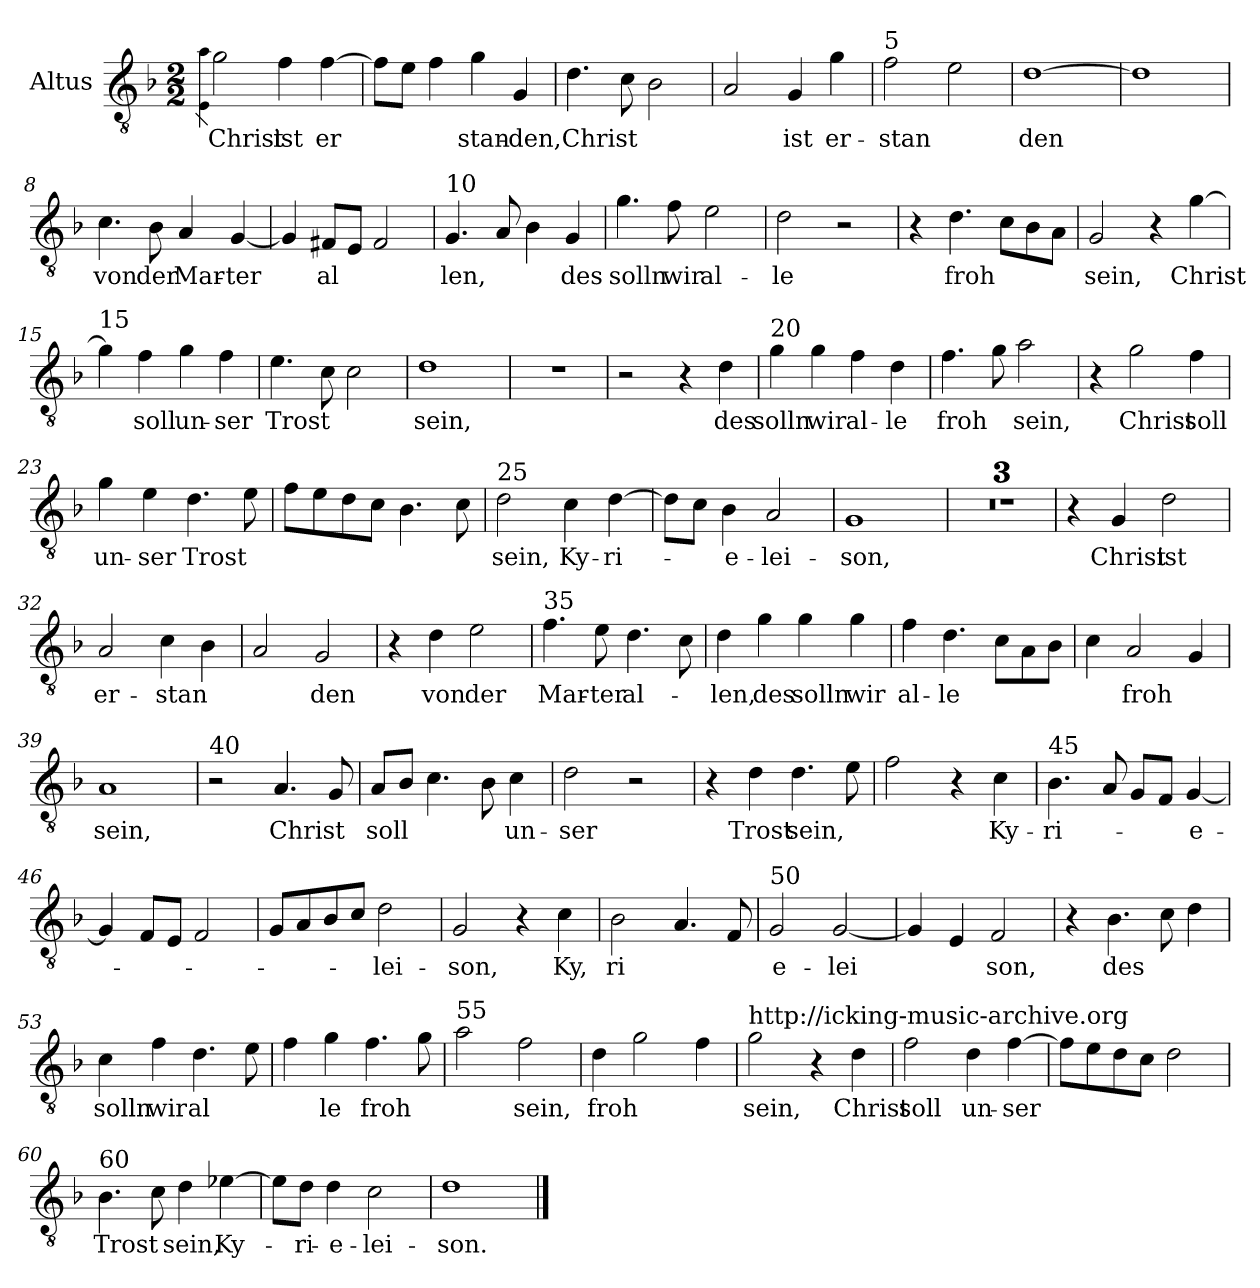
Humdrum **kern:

**kern	**text
*part1	*part1
*staff1	*staff1
*I"Altus	*
*clefGv2	*
*k[b-]	*
*M2/2	*
=1	=1
4qE 4qa	.
!	!LO:LY:b
2g\	Christ
!	!LO:LY:b
4f\	ist
!	!LO:LY:b
[4f\	er-
=2	=2
8f\L]	.
!	!LO:LY:b
8e\J	-
4f\	.
!	!LO:LY:b
4g\	stan-
!	!LO:LY:b
4G/	den,
=3	=3
!	!LO:LY:b
4.d\	Christ
8c\	.
2B-\	.
=4	=4
2A/	.
!	!LO:LY:b
4G/	ist
!	!LO:LY:b
4g\	er-
=5	=5
!LO:TX:a:t=5	!
!	!LO:LY:b
2f\	stan
2e\	.
!!LO:LB:g=z
=6	=6
!	!LO:LY:b
[1d	den
=7	=7
1d]	.
=8	=8
!	!LO:LY:b
4.c\	von
!	!LO:LY:b
8B-\	der
!	!LO:LY:b
4A/	Mar-
!	!LO:LY:b
[4G/	ter
=9	=9
4G/]	.
!	!LO:LY:b
8F#X/L	al
!	!LO:LY:b
8E/J	-
2F#/	.
=10	=10
!LO:TX:a:t=10	!
!	!LO:LY:b
4.G/	len,
8A/	.
4B-\	.
!	!LO:LY:b
4G/	des
=11	=11
!	!LO:LY:b
4.g\	solln
!	!LO:LY:b
8f\	wir
!	!LO:LY:b
2e\	al-
=12	=12
!	!LO:LY:b
2d\	le
2r	.
!!LO:LB:g=z
=13	=13
4r	.
!	!LO:LY:b
4.d\	froh
8c\L	.
8B-\	.
8A\J	.
=14	=14
!	!LO:LY:b
2G/	sein,
4r	.
!	!LO:LY:b
[4g\	Christ
=15	=15
!LO:TX:a:t=15	!
4g\]	.
!	!LO:LY:b
4f\	soll
!	!LO:LY:b
4g\	un-
!	!LO:LY:b
4f\	ser
=16	=16
!	!LO:LY:b
4.e\	Trost
8c\	.
2c\	.
=17	=17
!	!LO:LY:b
1d	sein,
=18	=18
1r	.
!!LO:LB:g=z
=19	=19
2r	.
4r	.
!	!LO:LY:b
4d\	des
=20	=20
!LO:TX:a:t=20	!
!	!LO:LY:b
4g\	solln
!	!LO:LY:b
4g\	wir
!	!LO:LY:b
4f\	al-
!	!LO:LY:b
4d\	le
=21	=21
!	!LO:LY:b
4.f\	froh
8g\	.
!	!LO:LY:b
2a\	sein,
=22	=22
4r	.
!	!LO:LY:b
2g\	Christ
!	!LO:LY:b
4f\	soll
=23	=23
!	!LO:LY:b
4g\	un-
!	!LO:LY:b
4e\	ser
!	!LO:LY:b
4.d\	Trost
8e\	.
=24	=24
8f\L	.
8e\	.
8d\	.
8c\J	.
4.B-\	.
8c\	.
!!LO:LB:g=z
=25	=25
!LO:TX:a:t=25	!
!	!LO:LY:b
2d\	sein,
!	!LO:LY:b
4c\	Ky-
!	!LO:LY:b
[4d\	ri-
=26	=26
8d\L]	.
8c\J	.
!	!LO:LY:b
4B-\	e-
!	!LO:LY:b
2A/	lei-
=27	=27
!	!LO:LY:b
1G	son,
=28	=28
1r	.
=29	=29
1r	.
=30	=30
1r	.
=31	=31
4r	.
!	!LO:LY:b
4G/	Christ
!	!LO:LY:b
2d\	ist
=32	=32
!	!LO:LY:b
2A/	er-
!	!LO:LY:b
4c\	stan
4B-\	.
=33	=33
!	!LO:LY:b
2A/	-
!	!LO:LY:b
2G/	den
!!LO:LB:g=z
=34	=34
4r	.
!	!LO:LY:b
4d\	von
!	!LO:LY:b
2e\	der
=35	=35
!LO:TX:a:t=35	!
!	!LO:LY:b
4.f\	Mar-
!	!LO:LY:b
8e\	ter
!	!LO:LY:b
4.d\	al-
8c\	.
=36	=36
!	!LO:LY:b
4d\	len,
!	!LO:LY:b
4g\	des
!	!LO:LY:b
4g\	solln
!	!LO:LY:b
4g\	wir
=37	=37
!	!LO:LY:b
4f\	al-
!	!LO:LY:b
4.d\	le
8c\L	.
8A\	.
8B-\J	.
=38	=38
4c\	.
!	!LO:LY:b
2A/	froh
4G/	.
!!LO:LB:g=z
=39	=39
!	!LO:LY:b
1A	sein,
=40	=40
!LO:TX:a:t=40	!
2r	.
!	!LO:LY:b
4.A/	Christ
8G/	.
=41	=41
!	!LO:LY:b
8A/L	soll
8B-/J	.
4.c\	.
8B-\	.
!	!LO:LY:b
4c\	un-
=42	=42
!	!LO:LY:b
2d\	ser
2r	.
=43	=43
4r	.
!	!LO:LY:b
4d\	Trost
!	!LO:LY:b
4.d\	sein,
8e\	.
=44	=44
2f\	.
4r	.
!	!LO:LY:b
4c\	Ky-
!!LO:LB:g=z
=45	=45
!LO:TX:a:t=45	!
!	!LO:LY:b
4.B-\	ri-
8A/	.
8G/L	.
8F/J	.
!	!LO:LY:b
[4G/	e-
=46	=46
4G/]	.
8F/L	.
8E/J	.
2F/	.
=47	=47
8G/L	.
8A/	.
8B-/	.
8c/J	.
!	!LO:LY:b
2d\	lei-
=48	=48
!	!LO:LY:b
2G/	son,
4r	.
!	!LO:LY:b
4c\	Ky,
=49	=49
!	!LO:LY:b
2B-\	ri-
4.A/	.
!	!LO:LY:b
8F/	-
=50	=50
!LO:TX:a:t=50	!
!	!LO:LY:b
2G/	e-
!	!LO:LY:b
[2G/	lei-
!!LO:LB:g=z
=51	=51
!	!LO:LY:b
4G/]	-
4E/	.
!	!LO:LY:b
2F/	son,
=52	=52
4r	.
!	!LO:LY:b
4.B-\	des
8c\	.
4d\	.
=53	=53
!	!LO:LY:b
4c\	solln
!	!LO:LY:b
4f\	wir
!	!LO:LY:b
4.d\	al
!	!LO:LY:b
8e\	-
=54	=54
!	!LO:LY:b
4f\	-
!	!LO:LY:b
4g\	le
!	!LO:LY:b
4.f\	froh
8g\	.
=55	=55
!LO:TX:a:t=55	!
2a\	.
!	!LO:LY:b
2f\	sein,
=56	=56
!	!LO:LY:b
4d\	froh
2g\	.
4f\	.
!!LO:LB:g=z
=57	=57
!LO:TX:a:t=http&colon;//icking-music-archive.org	!
!	!LO:LY:b
2g\	sein,
4r	.
!	!LO:LY:b
4d\	Christ
=58	=58
!	!LO:LY:b
2f\	soll
!	!LO:LY:b
4d\	un-
!	!LO:LY:b
[4f\	ser
=59	=59
8f\L]	.
8e\	.
8d\	.
8c\J	.
2d\	.
=60	=60
!LO:TX:a:t=60	!
!	!LO:LY:b
4.B-\	Trost
8c\	.
!	!LO:LY:b
4d\	sein,
!	!LO:LY:b
[4e-X\	Ky-
=61	=61
8e-\L]	.
!	!LO:LY:b
8d\J	ri-
!	!LO:LY:b
4d\	e-
!	!LO:LY:b
2c\	lei-
=62	=62
!	!LO:LY:b
1d	son.
==	==
*-	*-
